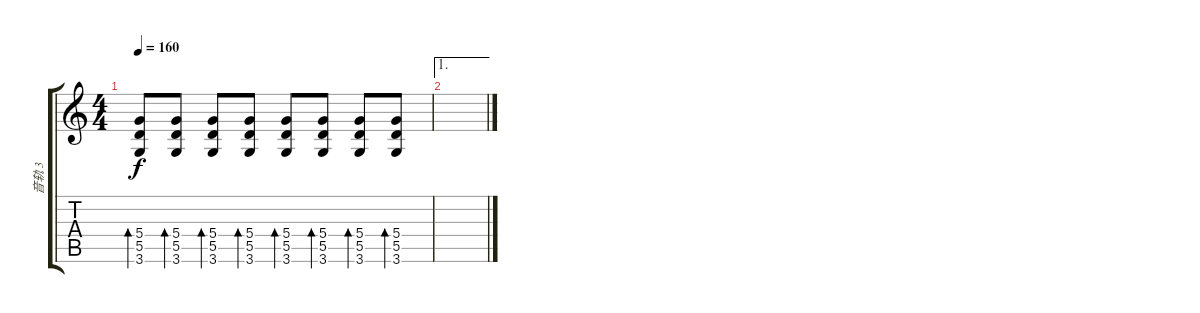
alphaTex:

\track ("音轨 3" "音轨 3") {instrument distortionguitar}
\staff {score tabs}
\tuning (E4 B3 G3 D3 A2 E2) {hide}
\ts (4 4)
\tempo 160
\clef g2
\ks c
(5.4 5.5 3.6).8{bd 60 dy f} (5.4 5.5 3.6).8{bd 60} (5.4 5.5 3.6).8{bd 60} (5.4 5.5 3.6).8{bd 60} (5.4 5.5 3.6).8{bd 60} (5.4 5.5 3.6).8{bd 60} (5.4 5.5 3.6).8{bd 60} (5.4 5.5 3.6).8{bd 60} |
\ae 1
